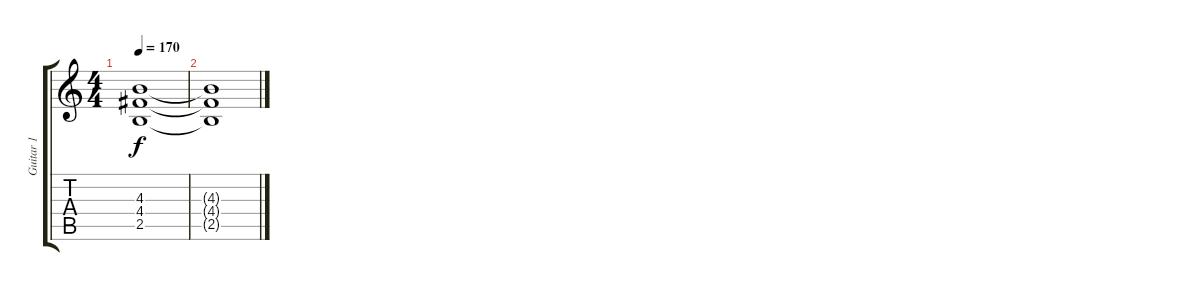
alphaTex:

\track ("Guitar 1" "Guitar 1") {instrument distortionguitar}
\staff {score tabs}
\tuning (E4 B3 G3 D3 A2 E2) {hide}
\ts (4 4)
\tempo 170
\clef g2
\ks c
(4.3{t} 4.4{t} 2.5{t}).1{dy f} |
(4.3{t} 4.4{t} 2.5{t}).1
